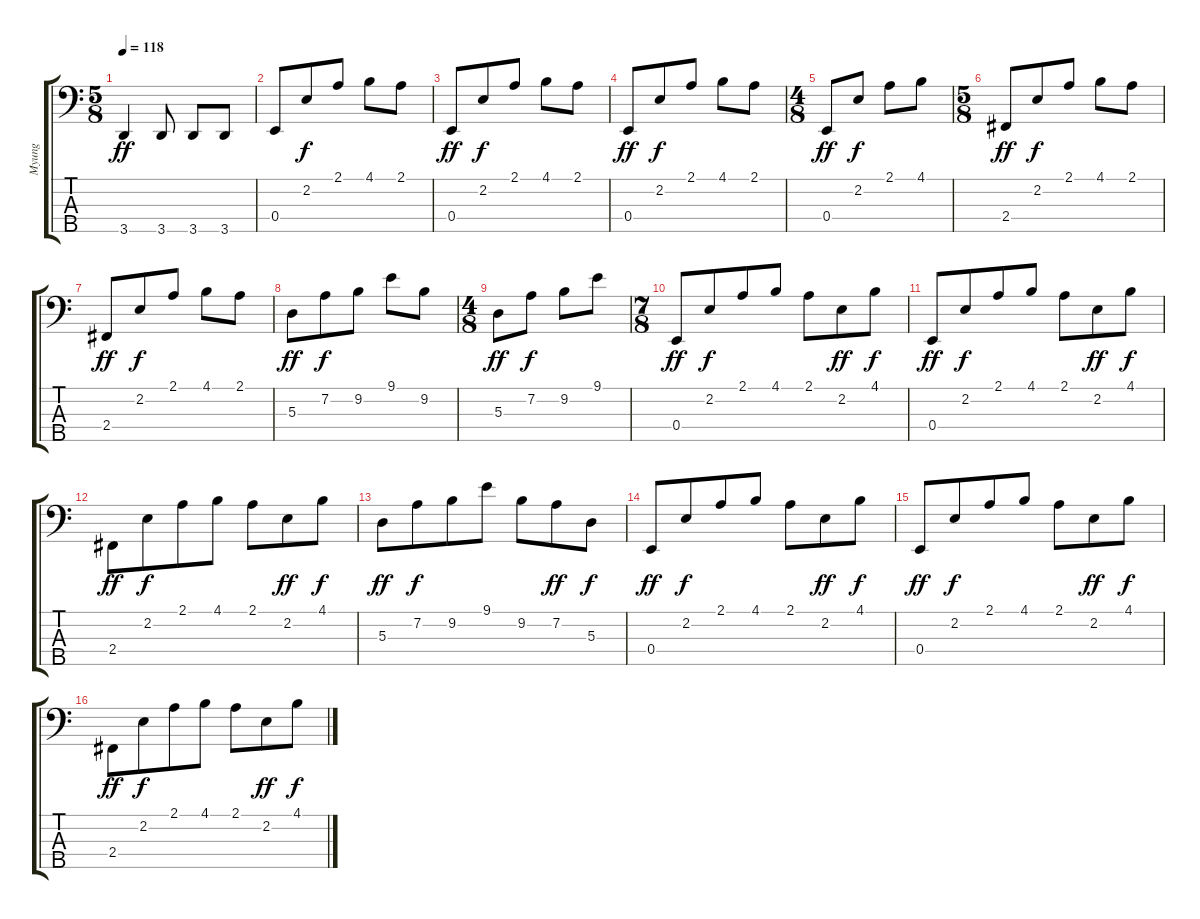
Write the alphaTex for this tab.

\track ("Myung" "Myung") {instrument electricbassfinger}
\staff {score tabs}
\tuning (G2 D2 A1 E1 B0) {hide}
\ts (5 8)
\tempo 118
\clef f4
\ks c
3.5.4{dy ff} 3.5.8 3.5.8 3.5.8 |
0.4.8 2.2.8{dy f} 2.1.8 4.1.8 2.1.8 |
0.4.8{dy ff} 2.2.8{dy f} 2.1.8 4.1.8 2.1.8 |
0.4.8{dy ff} 2.2.8{dy f} 2.1.8 4.1.8 2.1.8 |
\ts (4 8)
0.4.8{dy ff} 2.2.8{dy f} 2.1.8 4.1.8 |
\ts (5 8)
2.4.8{dy ff} 2.2.8{dy f} 2.1.8 4.1.8 2.1.8 |
2.4.8{dy ff} 2.2.8{dy f} 2.1.8 4.1.8 2.1.8 |
5.3.8{dy ff} 7.2.8{dy f} 9.2.8 9.1.8 9.2.8 |
\ts (4 8)
5.3.8{dy ff} 7.2.8{dy f} 9.2.8 9.1.8 |
\ts (7 8)
0.4.8{dy ff} 2.2.8{dy f} 2.1.8 4.1.8 2.1.8 2.2.8{dy ff} 4.1.8{dy f} |
0.4.8{dy ff} 2.2.8{dy f} 2.1.8 4.1.8 2.1.8 2.2.8{dy ff} 4.1.8{dy f} |
2.4.8{dy ff} 2.2.8{dy f} 2.1.8 4.1.8 2.1.8 2.2.8{dy ff} 4.1.8{dy f} |
5.3.8{dy ff} 7.2.8{dy f} 9.2.8 9.1.8 9.2.8 7.2.8{dy ff} 5.3.8{dy f} |
0.4.8{dy ff} 2.2.8{dy f} 2.1.8 4.1.8 2.1.8 2.2.8{dy ff} 4.1.8{dy f} |
0.4.8{dy ff} 2.2.8{dy f} 2.1.8 4.1.8 2.1.8 2.2.8{dy ff} 4.1.8{dy f} |
2.4.8{dy ff} 2.2.8{dy f} 2.1.8 4.1.8 2.1.8 2.2.8{dy ff} 4.1.8{dy f}
